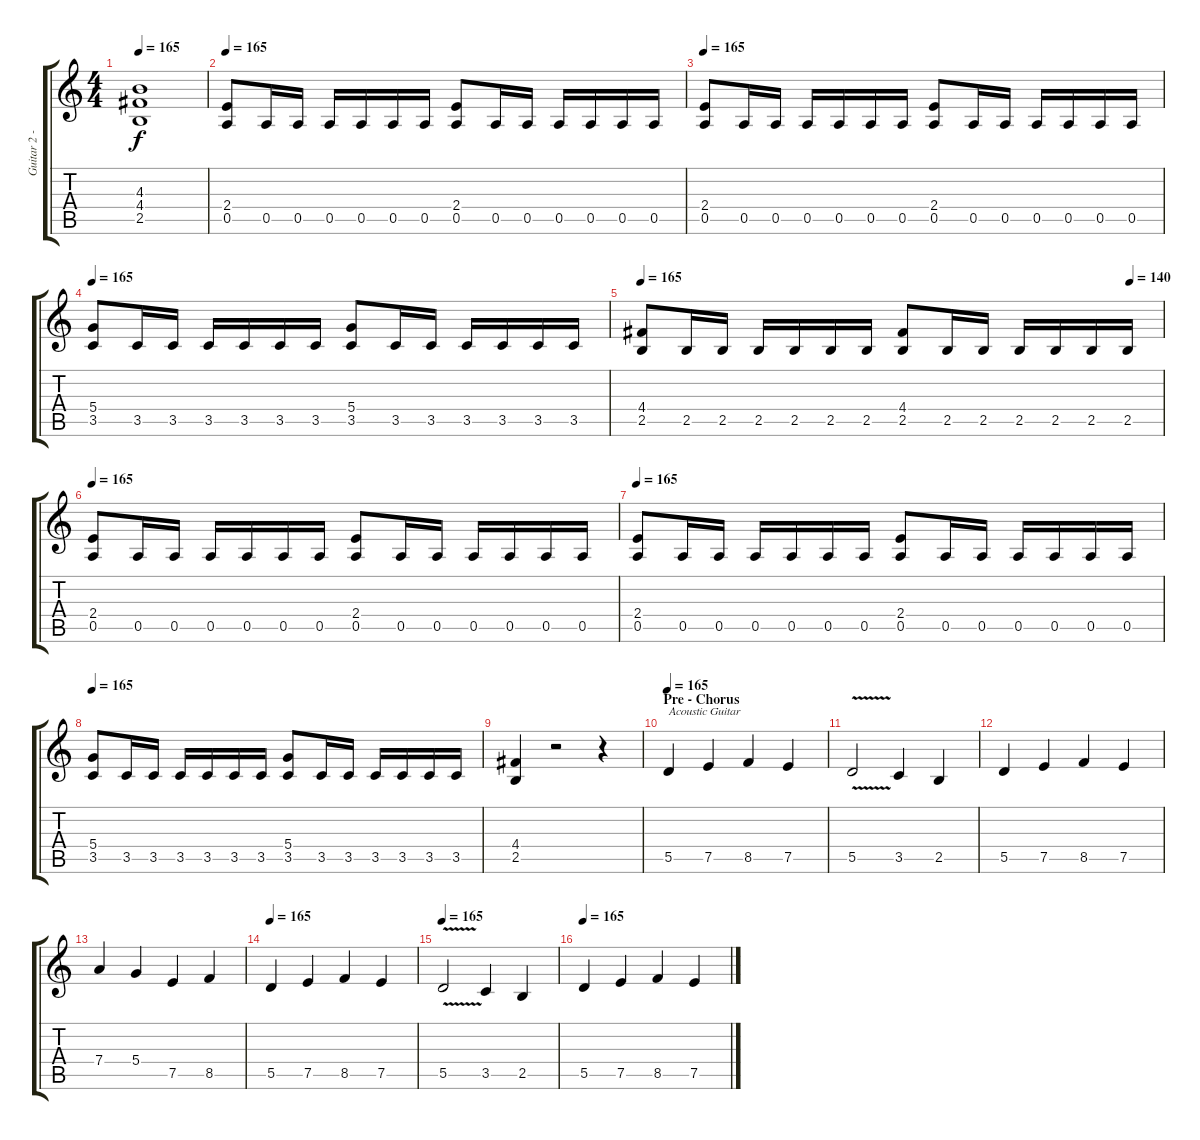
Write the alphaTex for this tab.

\track ("Guitar 2 - Chico" "Guitar 2 -") {instrument distortionguitar}
\staff {score tabs}
\tuning (E4 B3 G3 D3 A2 E2) {hide}
\ts (4 4)
\tempo 165
\clef g2
\ks c
(4.3 4.4 2.5).1{dy f} |
\tempo 165
(2.4 0.5).8{volume 13 balance 5} 0.5.16 0.5.16 0.5.16 0.5.16 0.5.16 0.5.16 (2.4 0.5).8 0.5.16 0.5.16 0.5.16 0.5.16 0.5.16 0.5.16 |
\tempo 165
(2.4 0.5).8{volume 13 balance 5} 0.5.16 0.5.16 0.5.16 0.5.16 0.5.16 0.5.16 (2.4 0.5).8 0.5.16 0.5.16 0.5.16 0.5.16 0.5.16 0.5.16 |
\tempo 165
(5.4 3.5).8{volume 13 balance 5} 3.5.16 3.5.16 3.5.16 3.5.16 3.5.16 3.5.16 (5.4 3.5).8 3.5.16 3.5.16 3.5.16 3.5.16 3.5.16 3.5.16 |
\tempo 165
\tempo (140 0.9375)
(4.4 2.5).8{volume 13 balance 5} 2.5.16 2.5.16 2.5.16 2.5.16 2.5.16 2.5.16 (4.4 2.5).8 2.5.16 2.5.16 2.5.16 2.5.16 2.5.16 2.5.16 |
\tempo 165
(2.4 0.5).8{volume 13 balance 5} 0.5.16 0.5.16 0.5.16 0.5.16 0.5.16 0.5.16 (2.4 0.5).8 0.5.16 0.5.16 0.5.16 0.5.16 0.5.16 0.5.16 |
\tempo 165
(2.4 0.5).8{volume 13 balance 5} 0.5.16 0.5.16 0.5.16 0.5.16 0.5.16 0.5.16 (2.4 0.5).8 0.5.16 0.5.16 0.5.16 0.5.16 0.5.16 0.5.16 |
\tempo 165
(5.4 3.5).8{volume 13 balance 5} 3.5.16 3.5.16 3.5.16 3.5.16 3.5.16 3.5.16 (5.4 3.5).8 3.5.16 3.5.16 3.5.16 3.5.16 3.5.16 3.5.16 |
(4.4 2.5).4{volume 13 balance 5} r.2 r.4 |
\section ("" "Pre - Chorus")
\tempo 165
5.5.4{txt "Acoustic Guitar" balance 8 instrument acousticguitarsteel} 7.5.4 8.5.4 7.5.4 |
5.5{v}.2 3.5.4 2.5.4 |
5.5.4{balance 8 instrument acousticguitarsteel} 7.5.4 8.5.4 7.5.4 |
7.4.4 5.4.4 7.5.4 8.5.4 |
\tempo 165
5.5.4{balance 8 instrument acousticguitarsteel} 7.5.4 8.5.4 7.5.4 |
\tempo 165
5.5{v}.2 3.5.4 2.5.4 |
\tempo 165
5.5.4{balance 8 instrument acousticguitarsteel} 7.5.4 8.5.4 7.5.4
